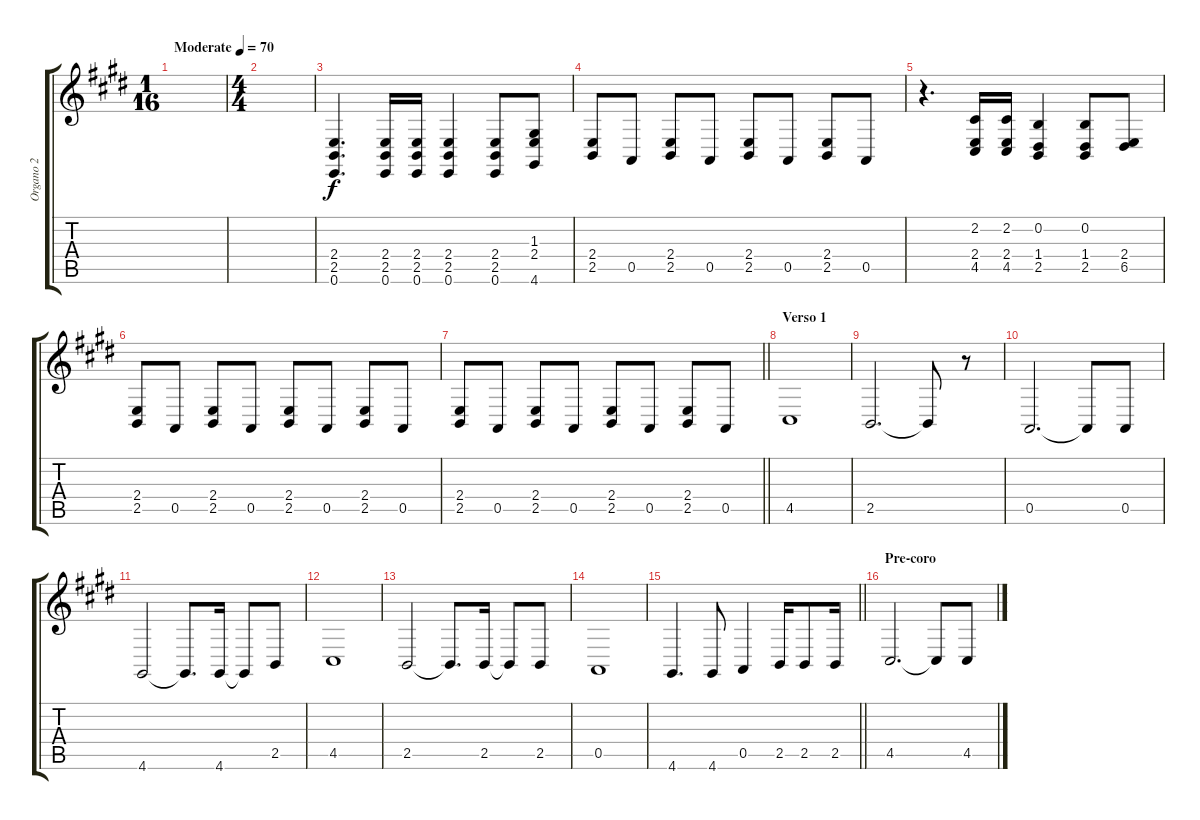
\track ("Organo 2" "Organo 2") {instrument acousticgrandpiano}
\staff {score tabs}
\tuning (E4 B3 G3 D3 A2 E2) {hide}
\ts (1 16)
\tempo (70 "Moderate")
\clef g2
\ks e
|
\ts (4 4)
|
(2.4 2.5 0.6).4{d} (2.4 2.5 0.6).16 (2.4 2.5 0.6).16 (2.4 2.5 0.6).4 (2.4 2.5 0.6).8 (1.3 2.4 4.6).8 |
(2.4 2.5).8 0.5.8 (2.4 2.5).8 0.5.8 (2.4 2.5).8 0.5.8 (2.4 2.5).8 0.5.8 |
r.4{d} (2.2 2.4 4.5).16 (2.2 2.4 4.5).16 (0.2 1.4 2.5).4 (0.2 1.4 2.5).8 (2.4 6.5).8 |
(2.4 2.5).8 0.5.8 (2.4 2.5).8 0.5.8 (2.4 2.5).8 0.5.8 (2.4 2.5).8 0.5.8 |
\barLineRight lightlight
(2.4 2.5).8 0.5.8 (2.4 2.5).8 0.5.8 (2.4 2.5).8 0.5.8 (2.4 2.5).8 0.5.8 |
\section ("" "Verso 1")
4.5.1 |
2.5.2{d} 2.5{t}.8 r.8 |
0.5.2{d} 0.5{t}.8 0.5.8 |
4.6.2 4.6{t}.8{d} 4.6.16 4.6{t}.8 2.5.8 |
4.5.1 |
2.5.2 2.5{t}.8{d} 2.5.16 2.5{t}.8 2.5.8 |
0.5.1 |
\barLineRight lightlight
4.6.4{d} 4.6.8 0.5.4 2.5.16 2.5.8 2.5.16 |
\section ("" "Pre-coro")
4.5.2{d} 4.5{t}.8 4.5.8
